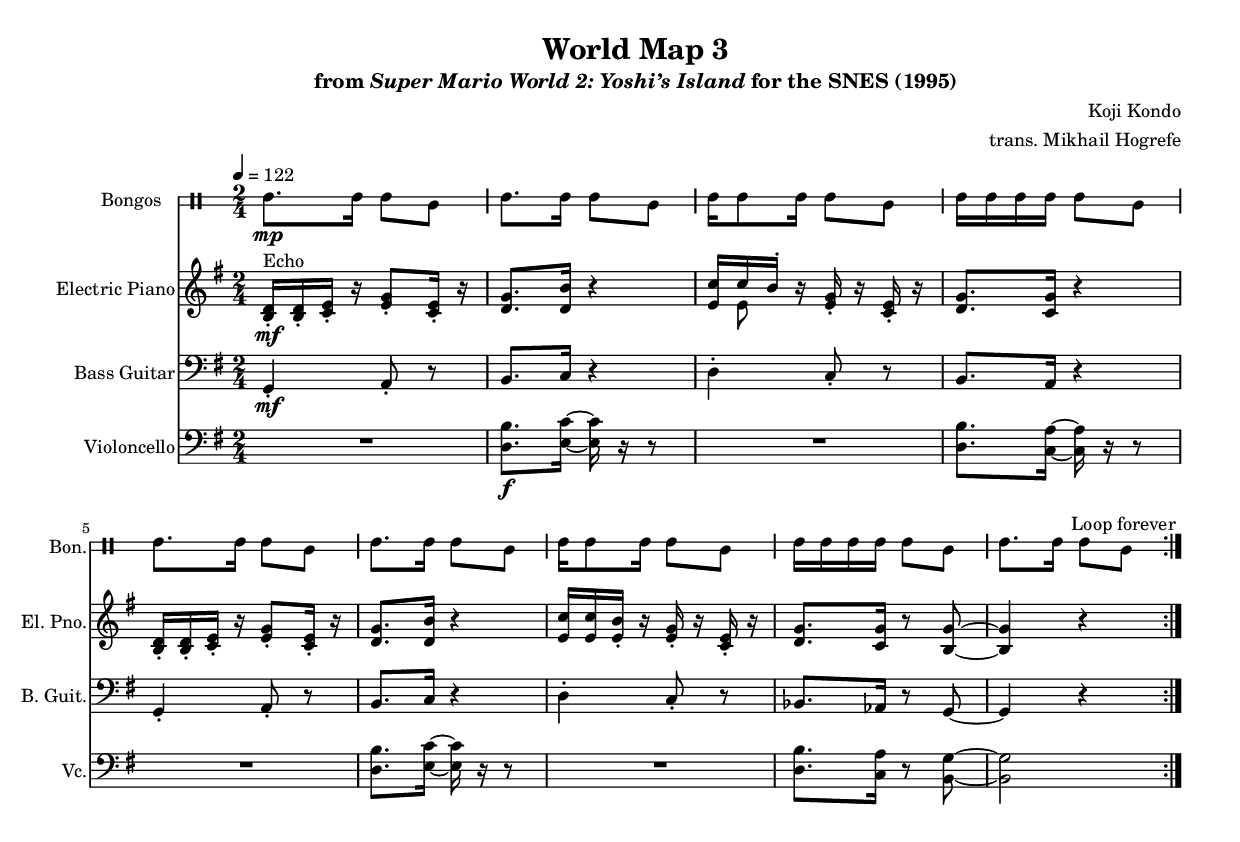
\version "2.24.3"
#(set-global-staff-size 16)

\paper {
  left-margin = 0.6\in
}

\book {
    \header {
        title = "World Map 3"
        subtitle = \markup { "from" {\italic "Super Mario World 2: Yoshi’s Island"} "for the SNES (1995)" }
        composer = "Koji Kondo"
        arranger = "trans. Mikhail Hogrefe"
    }

    \score {
        {
            <<
                \new DrumStaff \with{
                    \override StaffSymbol.line-count = #2
                    drumStyleTable = #bongos-style
                } \drummode { 
                    \set DrumStaff.instrumentName = "Bongos"
                    \set DrumStaff.shortInstrumentName = "Bon."  
boh8.\mp boh16 boh8 bol |
boh8. boh16 boh8 bol |
boh16 boh8 boh16 boh8 bol |
boh16 boh boh boh boh8 bol |
boh8. boh16 boh8 bol |
boh8. boh16 boh8 bol |
boh16 boh8 boh16 boh8 bol |
boh16 boh boh boh boh8 bol |
boh8. boh16 boh8 bol |
                }

                \new Staff \relative c' {                 
                    \set Staff.instrumentName = "Electric Piano"
                    \set Staff.shortInstrumentName = "El. Pno."  
\key g \major
\time 2/4
\tempo 4=122
                        \repeat volta 2 {
<b d>16-.\mf^\markup{Echo} 16-. <c e>-. r <e g>8-. <c e>16-. r |
<d g>8. <d b'>16 r4 |
<<{<e c'>16[ c' b-.]}\\{s16 e,8}>> r16 <e g>-. r <c e>-. r |
<d g>8. <c g'>16 r4 |
<b d>16-. 16-. <c e>-. r <e g>8-. <c e>16-. r |
<d g>8. <d b'>16 r4 |
<e c'>16 16 <e b'>-. r <e g>-. r <c e>-. r |
<d g>8. <c g'>16 r8 <b g'> ~ |
<b g'>4 r |
                        }
\once \override Score.RehearsalMark.self-alignment-X = #RIGHT
\mark \markup { \fontsize #-2 "Loop forever" }
                }

                \new Staff \relative c {  
                    \set Staff.instrumentName = "Bass Guitar"
                    \set Staff.shortInstrumentName = "B. Guit."  
\key g \major
\clef bass
g4-.\mf a8-. r |
b8. c16 r4 |
d4-. c8-. r |
b8. a16 r4 |
g4-. a8-. r |
b8. c16 r4 |
d4-. c8-. r |
bes8. aes16 r8 g ~ |
g4 r |
                }

                \new Staff \relative c {  
                    \set Staff.instrumentName = "Violoncello"
                    \set Staff.shortInstrumentName = "Vc."  
\key g \major
\clef bass
R2 |
<d b'>8.\f <e c'>16 ~ 16 r r8 |
R2 |
<d b'>8. <c a'>16 ~ 16 r r8 |
R2 |
<d b'>8. <e c'>16 ~ 16 r r8 |
R2 |
<d b'>8. <c a'>16 r8 <b g'> ~ |
<b g'>2 |
                }
            >>
        }
        \layout {
            \context {
                \Staff
                \RemoveEmptyStaves
            }
            \context {
                \DrumStaff
                \RemoveEmptyStaves
            }
        }
    }
}
